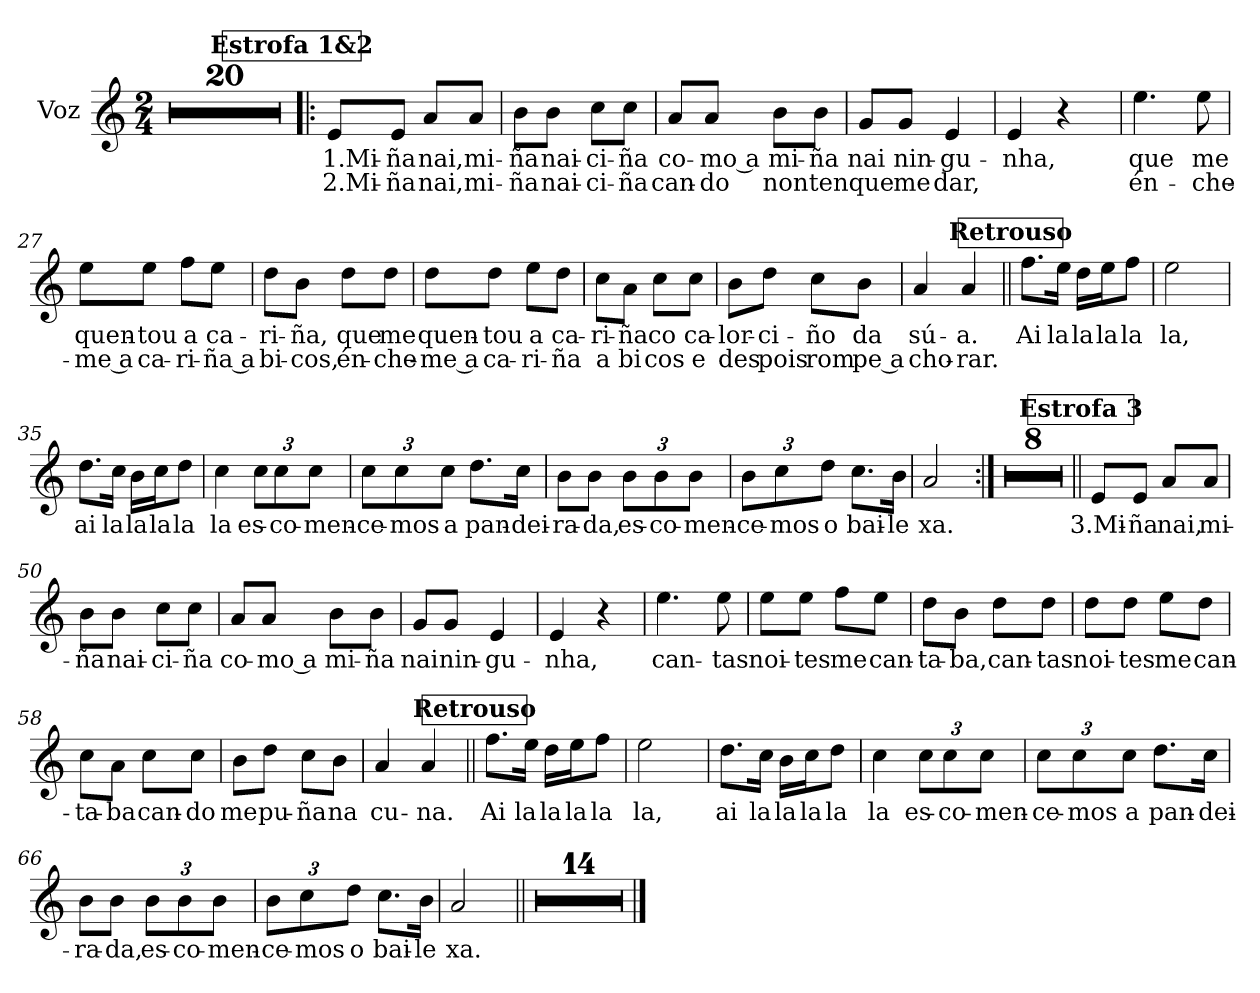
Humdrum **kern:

**kern	**text	**text
*part1	*part1	*part1
*staff1	*staff1	*staff1
*I"Voz	*	*
*I'V.	*	*
*clefG2	*	*
*k[]	*	*
*M2/4	*	*
=1	=1	=1
2r	.	.
=2	=2	=2
2r	.	.
=3	=3	=3
2r	.	.
=4	=4	=4
2r	.	.
=5	=5	=5
2r	.	.
=6	=6	=6
2r	.	.
=7	=7	=7
2r	.	.
=8	=8	=8
2r	.	.
=9	=9	=9
2r	.	.
=10	=10	=10
2r	.	.
=11	=11	=11
2r	.	.
=12	=12	=12
2r	.	.
=13	=13	=13
2r	.	.
=14	=14	=14
2r	.	.
=15	=15	=15
2r	.	.
=16	=16	=16
2r	.	.
=17	=17	=17
2r	.	.
=18	=18	=18
2r	.	.
=19	=19	=19
2r	.	.
=20	=20	=20
2r	.	.
!!LO:REH:place=s1:a:B:fs=14:t=Estrofa 1&2
=21!|:	=21!|:	=21!|:
!	!LO:LY:b	!LO:LY:b
8e/L	1.Mi-	2.Mi-
!	!LO:LY:b	!LO:LY:b
8e/J	ña	ña
!	!LO:LY:b	!LO:LY:b
8a/L	nai,	nai,
!	!LO:LY:b	!LO:LY:b
8a/J	mi-	mi-
=22	=22	=22
!	!LO:LY:b	!LO:LY:b
8b\L	-ña	-ña
!	!LO:LY:b	!LO:LY:b
8b\J	nai-	nai-
!	!LO:LY:b	!LO:LY:b
8cc\L	-ci-	-ci-
!	!LO:LY:b	!LO:LY:b
8cc\J	-ña	-ña
=23	=23	=23
!	!LO:LY:b	!LO:LY:b
8a/L	co-	can-
!	!LO:LY:b	!LO:LY:b
8a/J	mo a	-do
!	!LO:LY:b	!LO:LY:b
8b\L	mi-	non
!	!LO:LY:b	!LO:LY:b
8b\J	-ña	ten
=24	=24	=24
!	!LO:LY:b	!LO:LY:b
8g/L	nai	que
!	!LO:LY:b	!LO:LY:b
8g/J	nin-	me
!	!LO:LY:b	!LO:LY:b
4e/	-gu-	dar,
=25	=25	=25
!	!LO:LY:b	!
4e/	-nha,	.
4r	.	.
=26	=26	=26
!	!LO:LY:b	!LO:LY:b
4.ee\	que	én-
!	!LO:LY:b	!LO:LY:b
8ee\	me	-che-
!!LO:LB:g=z
=27	=27	=27
!	!LO:LY:b	!LO:LY:b
8ee\L	quen-	me a
!	!LO:LY:b	!LO:LY:b
8ee\J	-tou	ca-
!	!LO:LY:b	!LO:LY:b
8ff\L	a	-ri-
!	!LO:LY:b	!LO:LY:b
8ee\J	ca-	ña a
=28	=28	=28
!	!LO:LY:b	!LO:LY:b
8dd\L	-ri-	bi-
!	!LO:LY:b	!LO:LY:b
8b\J	-ña,	-cos,
!	!LO:LY:b	!LO:LY:b
8dd\L	que	én-
!	!LO:LY:b	!LO:LY:b
8dd\J	me	-che-
=29	=29	=29
!	!LO:LY:b	!LO:LY:b
8dd\L	quen-	me a
!	!LO:LY:b	!LO:LY:b
8dd\J	-tou	ca-
!	!LO:LY:b	!LO:LY:b
8ee\L	a	-ri-
!	!LO:LY:b	!LO:LY:b
8dd\J	ca-	-ña
=30	=30	=30
!	!LO:LY:b	!LO:LY:b
8cc\L	-ri-	a
!	!LO:LY:b	!LO:LY:b
8a\J	-ña	bi
!	!LO:LY:b	!LO:LY:b
8cc\L	co	cos
!	!LO:LY:b	!LO:LY:b
8cc\J	ca-	e
=31	=31	=31
!	!LO:LY:b	!LO:LY:b
8b\L	-lor-	des
!	!LO:LY:b	!LO:LY:b
8dd\J	-ci-	pois
!	!LO:LY:b	!LO:LY:b
8cc\L	-ño	rom
!	!LO:LY:b	!LO:LY:b
8b\J	da	pe a
=32	=32	=32
!	!LO:LY:b	!LO:LY:b
4a/	sú-	cho-
!	!LO:LY:b	!LO:LY:b
4a/	-a.	-rar.
!!LO:LB:g=z
!!LO:REH:place=s1:a:B:fs=14:t=Retrouso
=33||	=33||	=33||
!	!LO:LY:b	!
8.ff\L	Ai	.
!	!LO:LY:b	!
16ee\Jk	la	.
!	!LO:LY:b	!
16dd\LL	la	.
!	!LO:LY:b	!
16ee\J	la	.
!	!LO:LY:b	!
8ff\J	la	.
=34	=34	=34
!	!LO:LY:b	!
2ee\	la,	.
=35	=35	=35
!	!LO:LY:b	!
8.dd\L	ai	.
!	!LO:LY:b	!
16cc\Jk	la	.
!	!LO:LY:b	!
16b\LL	la	.
!	!LO:LY:b	!
16cc\J	la	.
!	!LO:LY:b	!
8dd\J	la	.
=36	=36	=36
!	!LO:LY:b	!
4cc\	la	.
*Xbrackettup	*	*
!	!LO:LY:b	!
12cc\L	es-	.
!	!LO:LY:b	!
12cc\	-co-	.
!	!LO:LY:b	!
12cc\J	-men-	.
=37	=37	=37
!	!LO:LY:b	!
12cc\L	-ce-	.
!	!LO:LY:b	!
12cc\	-mos	.
!	!LO:LY:b	!
12cc\J	a	.
!	!LO:LY:b	!
8.dd\L	pan-	.
!	!LO:LY:b	!
16cc\Jk	-dei-	.
=38	=38	=38
!	!LO:LY:b	!
8b\L	-ra-	.
!	!LO:LY:b	!
8b\J	-da,	.
!	!LO:LY:b	!
12b\L	es-	.
!	!LO:LY:b	!
12b\	-co-	.
!	!LO:LY:b	!
12b\J	-men-	.
=39	=39	=39
!	!LO:LY:b	!
12b\L	-ce-	.
!	!LO:LY:b	!
12cc\	-mos	.
!	!LO:LY:b	!
12dd\J	o	.
!	!LO:LY:b	!
8.cc\L	bai-	.
!	!LO:LY:b	!
16b\Jk	-le	.
!!LO:LB:g=z
=40	=40	=40
!	!LO:LY:b	!
2a/	xa.	.
=41:|!	=41:|!	=41:|!
2r	.	.
=42	=42	=42
2r	.	.
=43	=43	=43
2r	.	.
=44	=44	=44
2r	.	.
=45	=45	=45
2r	.	.
=46	=46	=46
2r	.	.
=47	=47	=47
2r	.	.
=48	=48	=48
2r	.	.
!!LO:REH:place=s1:a:B:fs=14:t=Estrofa 3
=49||	=49||	=49||
!	!LO:LY:b	!
8e/L	3.Mi-	.
!	!LO:LY:b	!
8e/J	ña	.
!	!LO:LY:b	!
8a/L	nai,	.
!	!LO:LY:b	!
8a/J	mi-	.
=50	=50	=50
!	!LO:LY:b	!
8b\L	-ña	.
!	!LO:LY:b	!
8b\J	nai-	.
!	!LO:LY:b	!
8cc\L	-ci-	.
!	!LO:LY:b	!
8cc\J	-ña	.
=51	=51	=51
!	!LO:LY:b	!
8a/L	co-	.
!	!LO:LY:b	!
8a/J	mo a	.
!	!LO:LY:b	!
8b\L	mi-	.
!	!LO:LY:b	!
8b\J	-ña	.
=52	=52	=52
!	!LO:LY:b	!
8g/L	nai	.
!	!LO:LY:b	!
8g/J	nin-	.
!	!LO:LY:b	!
4e/	-gu-	.
=53	=53	=53
!	!LO:LY:b	!
4e/	-nha,	.
4r	.	.
=54	=54	=54
!	!LO:LY:b	!
4.ee\	can-	.
!	!LO:LY:b	!
8ee\	-tas	.
!!LO:LB:g=z
=55	=55	=55
!	!LO:LY:b	!
8ee\L	noi-	.
!	!LO:LY:b	!
8ee\J	-tes	.
!	!LO:LY:b	!
8ff\L	me	.
!	!LO:LY:b	!
8ee\J	can-	.
=56	=56	=56
!	!LO:LY:b	!
8dd\L	-ta-	.
!	!LO:LY:b	!
8b\J	-ba,	.
!	!LO:LY:b	!
8dd\L	can-	.
!	!LO:LY:b	!
8dd\J	-tas	.
=57	=57	=57
!	!LO:LY:b	!
8dd\L	noi-	.
!	!LO:LY:b	!
8dd\J	-tes	.
!	!LO:LY:b	!
8ee\L	me	.
!	!LO:LY:b	!
8dd\J	can-	.
=58	=58	=58
!	!LO:LY:b	!
8cc\L	-ta-	.
!	!LO:LY:b	!
8a\J	-ba	.
!	!LO:LY:b	!
8cc\L	can-	.
!	!LO:LY:b	!
8cc\J	-do	.
=59	=59	=59
!	!LO:LY:b	!
8b\L	me	.
!	!LO:LY:b	!
8dd\J	pu-	.
!	!LO:LY:b	!
8cc\L	-ña	.
!	!LO:LY:b	!
8b\J	na	.
=60	=60	=60
!	!LO:LY:b	!
4a/	cu-	.
!	!LO:LY:b	!
4a/	-na.	.
!!LO:REH:place=s1:a:B:fs=14:t=Retrouso
=61||	=61||	=61||
!	!LO:LY:b	!
8.ff\L	Ai	.
!	!LO:LY:b	!
16ee\Jk	la	.
!	!LO:LY:b	!
16dd\LL	la	.
!	!LO:LY:b	!
16ee\J	la	.
!	!LO:LY:b	!
8ff\J	la	.
!!LO:LB:g=z
=62	=62	=62
!	!LO:LY:b	!
2ee\	la,	.
=63	=63	=63
!	!LO:LY:b	!
8.dd\L	ai	.
!	!LO:LY:b	!
16cc\Jk	la	.
!	!LO:LY:b	!
16b\LL	la	.
!	!LO:LY:b	!
16cc\J	la	.
!	!LO:LY:b	!
8dd\J	la	.
=64	=64	=64
!	!LO:LY:b	!
4cc\	la	.
!	!LO:LY:b	!
12cc\L	es-	.
!	!LO:LY:b	!
12cc\	-co-	.
!	!LO:LY:b	!
12cc\J	-men-	.
=65	=65	=65
!	!LO:LY:b	!
12cc\L	-ce-	.
!	!LO:LY:b	!
12cc\	-mos	.
!	!LO:LY:b	!
12cc\J	a	.
!	!LO:LY:b	!
8.dd\L	pan-	.
!	!LO:LY:b	!
16cc\Jk	-dei-	.
=66	=66	=66
!	!LO:LY:b	!
8b\L	-ra-	.
!	!LO:LY:b	!
8b\J	-da,	.
!	!LO:LY:b	!
12b\L	es-	.
!	!LO:LY:b	!
12b\	-co-	.
!	!LO:LY:b	!
12b\J	-men-	.
=67	=67	=67
!	!LO:LY:b	!
12b\L	-ce-	.
!	!LO:LY:b	!
12cc\	-mos	.
!	!LO:LY:b	!
12dd\J	o	.
!	!LO:LY:b	!
8.cc\L	bai-	.
!	!LO:LY:b	!
16b\Jk	-le	.
=68	=68	=68
!	!LO:LY:b	!
2a/	xa.	.
=69||	=69||	=69||
2r	.	.
=70	=70	=70
2r	.	.
=71	=71	=71
2r	.	.
=72	=72	=72
2r	.	.
=73	=73	=73
2r	.	.
=74	=74	=74
2r	.	.
=75	=75	=75
2r	.	.
=76	=76	=76
2r	.	.
=77	=77	=77
2r	.	.
=78	=78	=78
2r	.	.
=79	=79	=79
2r	.	.
=80	=80	=80
2r	.	.
=81	=81	=81
2r	.	.
=82	=82	=82
2r	.	.
==	==	==
*-	*-	*-
